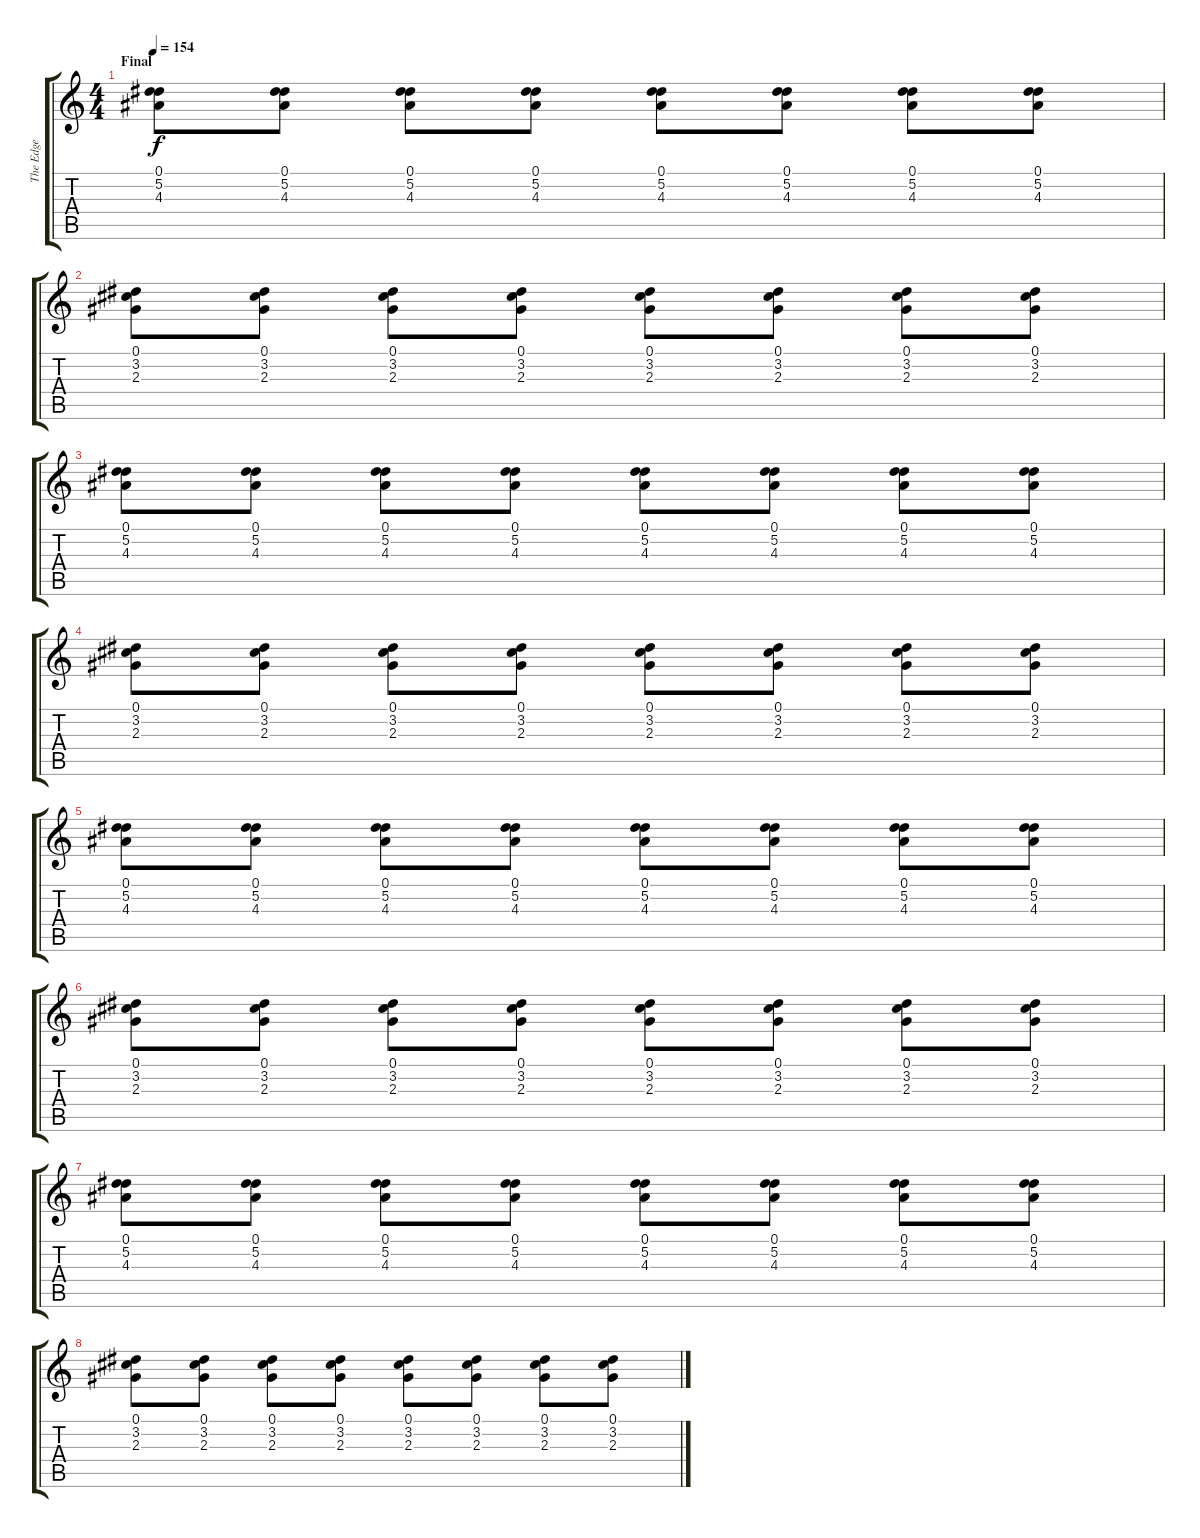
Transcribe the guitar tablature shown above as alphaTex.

\track ("The Edge" "The Edge") {instrument distortionguitar}
\staff {score tabs}
\tuning (Eb4 Bb3 Gb3 Db3 Ab2 Eb2) {hide}
\ts (4 4)
\section ("" "Final")
\tempo 154
\clef g2
\ks c
(0.1 5.2 4.3).8{dy f} (0.1 5.2 4.3).8 (0.1 5.2 4.3).8 (0.1 5.2 4.3).8 (0.1 5.2 4.3).8 (0.1 5.2 4.3).8 (0.1 5.2 4.3).8 (0.1 5.2 4.3).8 |
(0.1 3.2 2.3).8 (0.1 3.2 2.3).8 (0.1 3.2 2.3).8 (0.1 3.2 2.3).8 (0.1 3.2 2.3).8 (0.1 3.2 2.3).8 (0.1 3.2 2.3).8 (0.1 3.2 2.3).8 |
(0.1 5.2 4.3).8 (0.1 5.2 4.3).8 (0.1 5.2 4.3).8 (0.1 5.2 4.3).8 (0.1 5.2 4.3).8 (0.1 5.2 4.3).8 (0.1 5.2 4.3).8 (0.1 5.2 4.3).8 |
(0.1 3.2 2.3).8 (0.1 3.2 2.3).8 (0.1 3.2 2.3).8 (0.1 3.2 2.3).8 (0.1 3.2 2.3).8 (0.1 3.2 2.3).8 (0.1 3.2 2.3).8 (0.1 3.2 2.3).8 |
(0.1 5.2 4.3).8 (0.1 5.2 4.3).8 (0.1 5.2 4.3).8 (0.1 5.2 4.3).8 (0.1 5.2 4.3).8 (0.1 5.2 4.3).8 (0.1 5.2 4.3).8 (0.1 5.2 4.3).8 |
(0.1 3.2 2.3).8 (0.1 3.2 2.3).8 (0.1 3.2 2.3).8 (0.1 3.2 2.3).8 (0.1 3.2 2.3).8 (0.1 3.2 2.3).8 (0.1 3.2 2.3).8 (0.1 3.2 2.3).8 |
(0.1 5.2 4.3).8 (0.1 5.2 4.3).8 (0.1 5.2 4.3).8 (0.1 5.2 4.3).8 (0.1 5.2 4.3).8 (0.1 5.2 4.3).8 (0.1 5.2 4.3).8 (0.1 5.2 4.3).8 |
(0.1 3.2 2.3).8 (0.1 3.2 2.3).8 (0.1 3.2 2.3).8 (0.1 3.2 2.3).8 (0.1 3.2 2.3).8 (0.1 3.2 2.3).8 (0.1 3.2 2.3).8 (0.1 3.2 2.3).8
